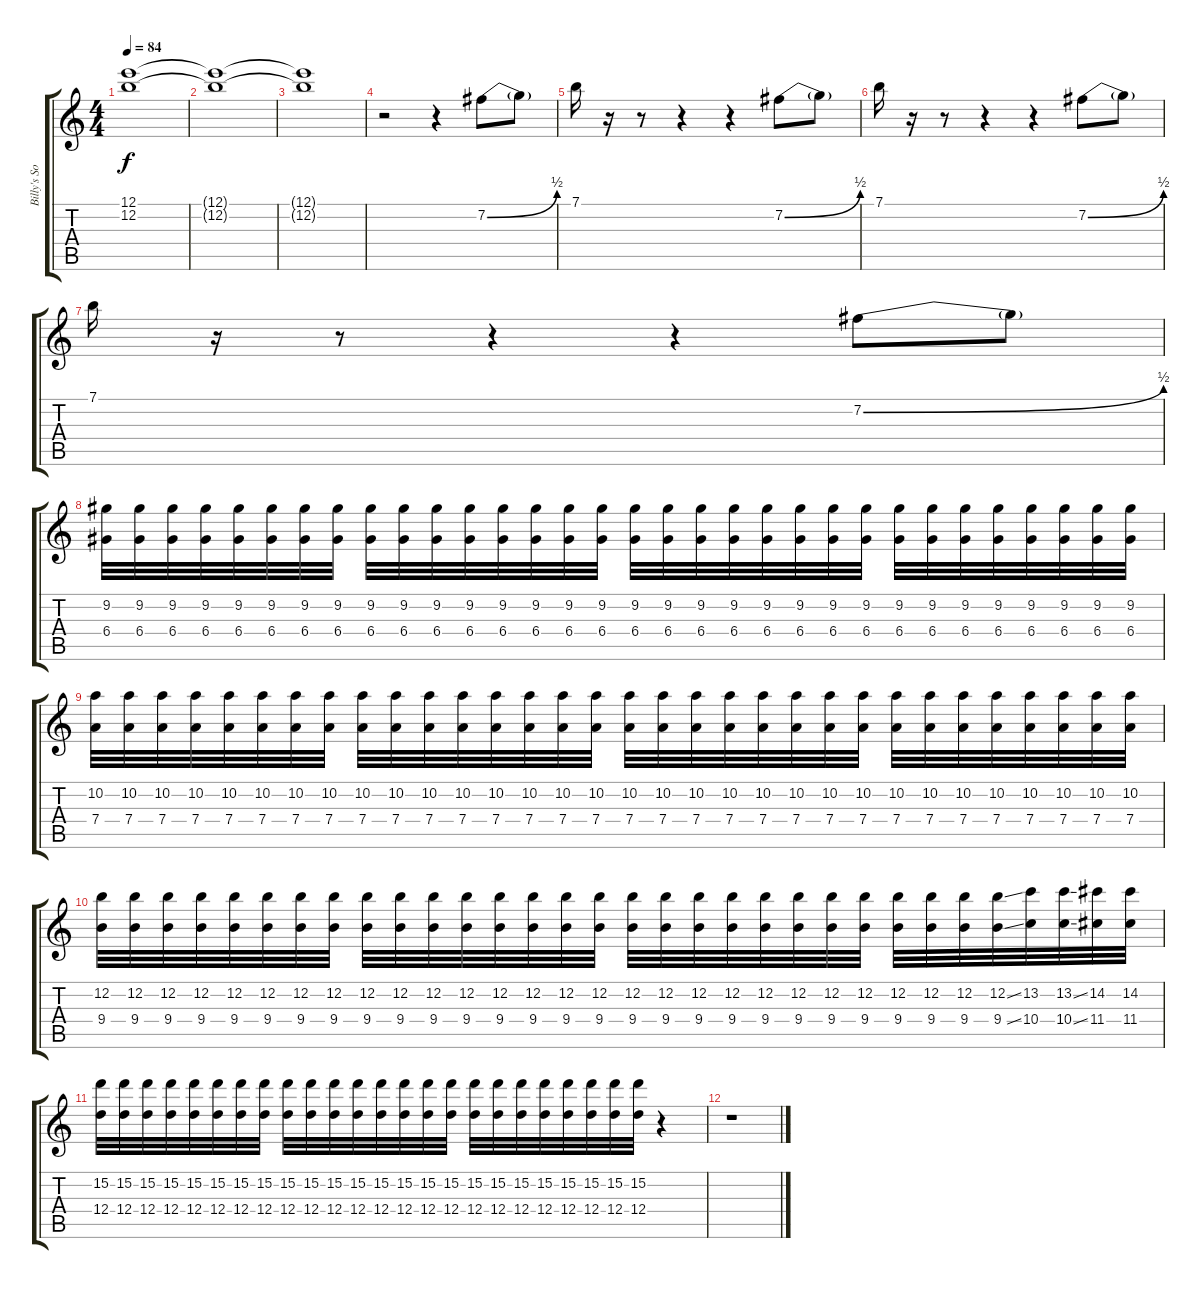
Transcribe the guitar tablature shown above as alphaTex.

\track ("Billy's Solo (Overdriven Guitar)" "Billy's So") {instrument overdrivenguitar}
\staff {score tabs}
\tuning (E4 B3 G3 D3 A2 E2) {hide}
\ts (4 4)
\tempo 84
\clef g2
\ks c
(12.1{t} 12.2{t}).1{dy f} |
(12.1{t} 12.2{t}).1 |
(12.1{t} 12.2{t}).1 |
r.2 r.4 7.2{be (bend 0 0 60 2)}.8 7.2{t}.8 |
7.1.16 r.16 r.8 r.4 r.4 7.2{be (bend 0 0 60 2)}.8 7.2{t}.8 |
7.1.16 r.16 r.8 r.4 r.4 7.2{be (bend 0 0 60 2)}.8 7.2{t}.8 |
7.1.16 r.16 r.8 r.4 r.4 7.2{be (bend 0 0 60 2)}.8 7.2{t}.8 |
(9.2 6.4).32 (9.2 6.4).32 (9.2 6.4).32 (9.2 6.4).32 (9.2 6.4).32 (9.2 6.4).32 (9.2 6.4).32 (9.2 6.4).32 (9.2 6.4).32 (9.2 6.4).32 (9.2 6.4).32 (9.2 6.4).32 (9.2 6.4).32 (9.2 6.4).32 (9.2 6.4).32 (9.2 6.4).32 (9.2 6.4).32 (9.2 6.4).32 (9.2 6.4).32 (9.2 6.4).32 (9.2 6.4).32 (9.2 6.4).32 (9.2 6.4).32 (9.2 6.4).32 (9.2 6.4).32 (9.2 6.4).32 (9.2 6.4).32 (9.2 6.4).32 (9.2 6.4).32 (9.2 6.4).32 (9.2 6.4).32 (9.2 6.4).32 |
(10.2 7.4).32 (10.2 7.4).32 (10.2 7.4).32 (10.2 7.4).32 (10.2 7.4).32 (10.2 7.4).32 (10.2 7.4).32 (10.2 7.4).32 (10.2 7.4).32 (10.2 7.4).32 (10.2 7.4).32 (10.2 7.4).32 (10.2 7.4).32 (10.2 7.4).32 (10.2 7.4).32 (10.2 7.4).32 (10.2 7.4).32 (10.2 7.4).32 (10.2 7.4).32 (10.2 7.4).32 (10.2 7.4).32 (10.2 7.4).32 (10.2 7.4).32 (10.2 7.4).32 (10.2 7.4).32 (10.2 7.4).32 (10.2 7.4).32 (10.2 7.4).32 (10.2 7.4).32 (10.2 7.4).32 (10.2 7.4).32 (10.2 7.4).32 |
(12.2 9.4).32 (12.2 9.4).32 (12.2 9.4).32 (12.2 9.4).32 (12.2 9.4).32 (12.2 9.4).32 (12.2 9.4).32 (12.2 9.4).32 (12.2 9.4).32 (12.2 9.4).32 (12.2 9.4).32 (12.2 9.4).32 (12.2 9.4).32 (12.2 9.4).32 (12.2 9.4).32 (12.2 9.4).32 (12.2 9.4).32 (12.2 9.4).32 (12.2 9.4).32 (12.2 9.4).32 (12.2 9.4).32 (12.2 9.4).32 (12.2 9.4).32 (12.2 9.4).32 (12.2 9.4).32 (12.2 9.4).32 (12.2 9.4).32 (12.2{ss} 9.4{ss}).32 (13.2 10.4).32 (13.2{ss} 10.4{ss}).32 (14.2 11.4).32 (14.2 11.4).32 |
(15.2 12.4).32 (15.2 12.4).32 (15.2 12.4).32 (15.2 12.4).32 (15.2 12.4).32 (15.2 12.4).32 (15.2 12.4).32 (15.2 12.4).32 (15.2 12.4).32 (15.2 12.4).32 (15.2 12.4).32 (15.2 12.4).32 (15.2 12.4).32 (15.2 12.4).32 (15.2 12.4).32 (15.2 12.4).32 (15.2 12.4).32 (15.2 12.4).32 (15.2 12.4).32 (15.2 12.4).32 (15.2 12.4).32 (15.2 12.4).32 (15.2 12.4).32 (15.2 12.4).32 r.4 |
r.1
